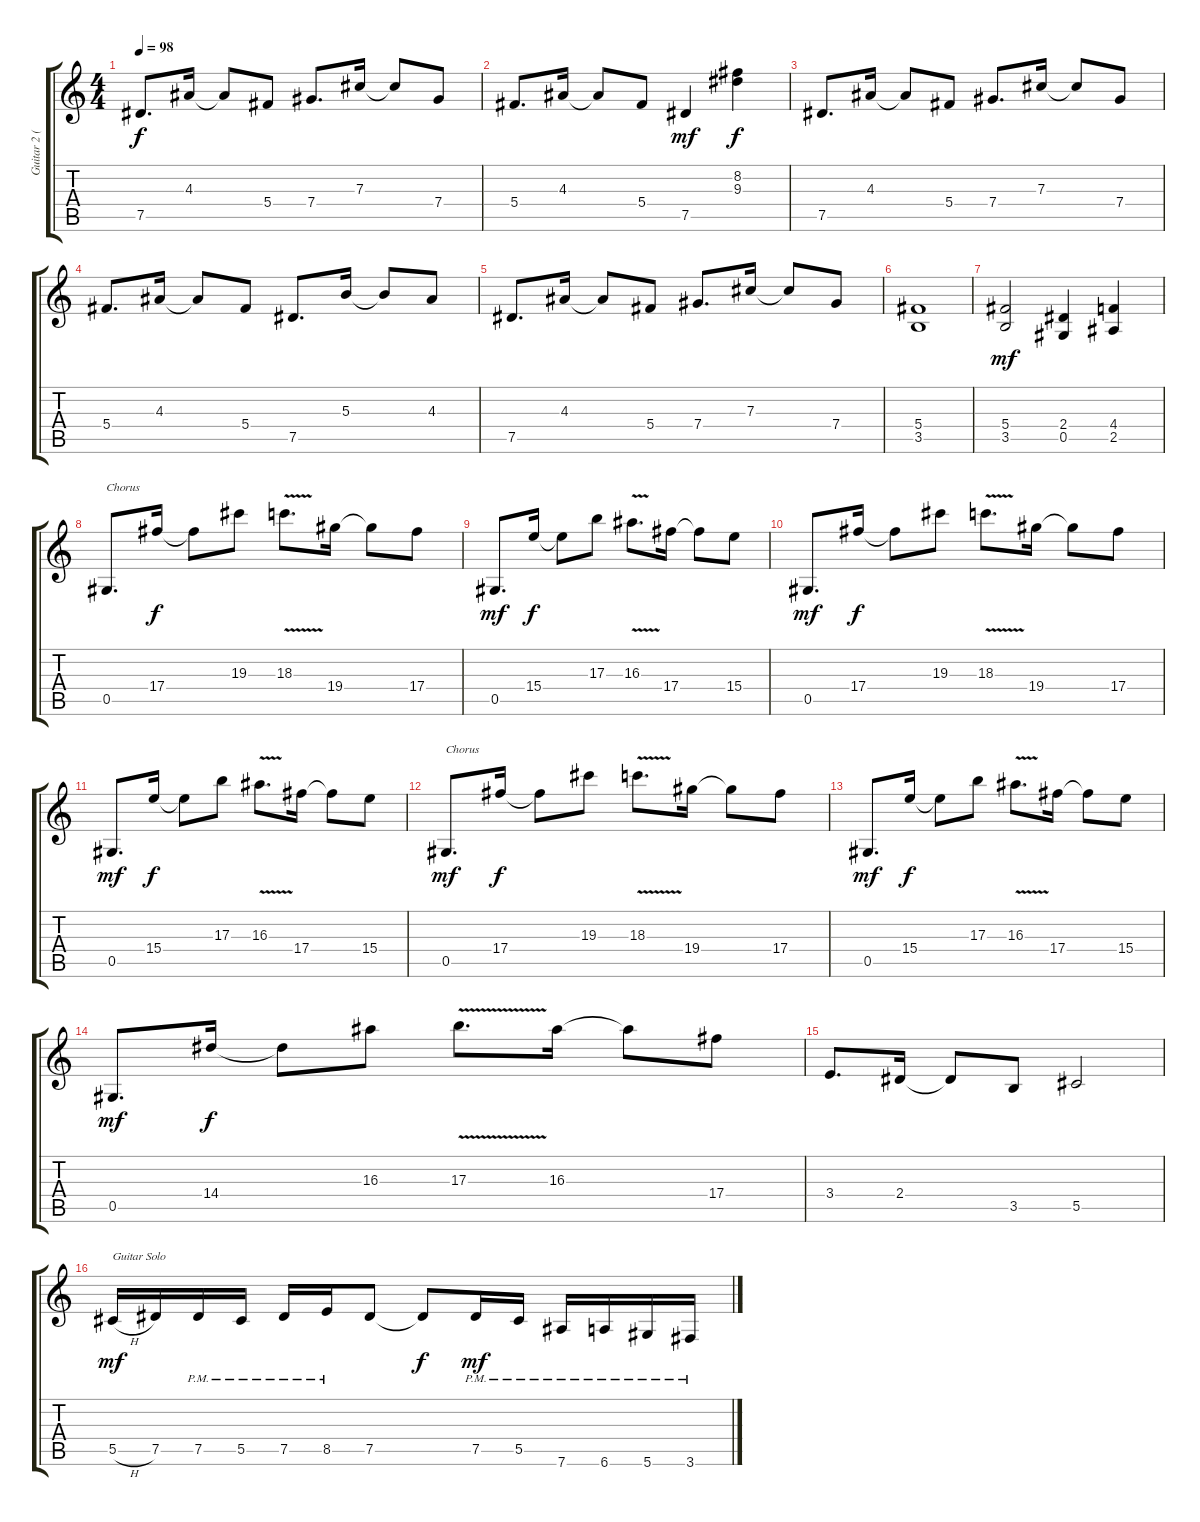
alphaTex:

\track ("Guitar 2 (Rhythm)" "Guitar 2 (") {instrument distortionguitar}
\staff {score tabs}
\tuning (Eb4 Bb3 Gb3 Db3 Ab2 Eb2) {hide}
\ts (4 4)
\tempo 98
\clef g2
\ks c
7.5.8{d dy f} 4.3.16 4.3{t}.8 5.4.8 7.4.8{d} 7.3.16 7.3{t}.8 7.4.8 |
5.4.8{d} 4.3.16 4.3{t}.8 5.4.8 7.5.4{dy mf} (8.2 9.3).4{dy f} |
7.5.8{d} 4.3.16 4.3{t}.8 5.4.8 7.4.8{d} 7.3.16 7.3{t}.8 7.4.8 |
5.4.8{d} 4.3.16 4.3{t}.8 5.4.8 7.5.8{d} 5.3.16 5.3{t}.8 4.3.8 |
7.5.8{d} 4.3.16 4.3{t}.8 5.4.8 7.4.8{d} 7.3.16 7.3{t}.8 7.4.8 |
(5.4 3.5).1 |
(5.4 3.5).2{dy mf} (2.4 0.5).4 (4.4 2.5).4 |
0.5.8{d txt "Chorus"} 17.4.16{dy f} 17.4{t}.8 19.3.8 18.3{v}.8{d} 19.4.16 19.4{t}.8 17.4.8 |
0.5.8{d dy mf} 15.4.16{dy f} 15.4{t}.8 17.3.8 16.3{v}.8{d} 17.4.16 17.4{t}.8 15.4.8 |
0.5.8{d dy mf} 17.4.16{dy f} 17.4{t}.8 19.3.8 18.3{v}.8{d} 19.4.16 19.4{t}.8 17.4.8 |
0.5.8{d dy mf} 15.4.16{dy f} 15.4{t}.8 17.3.8 16.3{v}.8{d} 17.4.16 17.4{t}.8 15.4.8 |
0.5.8{d txt "Chorus" dy mf} 17.4.16{dy f} 17.4{t}.8 19.3.8 18.3{v}.8{d} 19.4.16 19.4{t}.8 17.4.8 |
0.5.8{d dy mf} 15.4.16{dy f} 15.4{t}.8 17.3.8 16.3{v}.8{d} 17.4.16 17.4{t}.8 15.4.8 |
0.5.8{d dy mf} 14.4.16{dy f} 14.4{t}.8 16.3.8 17.3{v}.8{d} 16.3.16 16.3{t}.8 17.4.8 |
3.4.8{d} 2.4.16 2.4{t}.8 3.5.8 5.5.2 |
5.5{h}.16{txt "Guitar Solo" dy mf} 7.5.16 7.5{pm}.16 5.5{pm}.16 7.5{pm}.16 8.5{pm}.16 7.5.8 7.5{t}.8{dy f} 7.5{pm}.16{dy mf} 5.5{pm}.16 7.6{pm}.16 6.6{pm}.16 5.6{pm}.16 3.6{pm}.16
